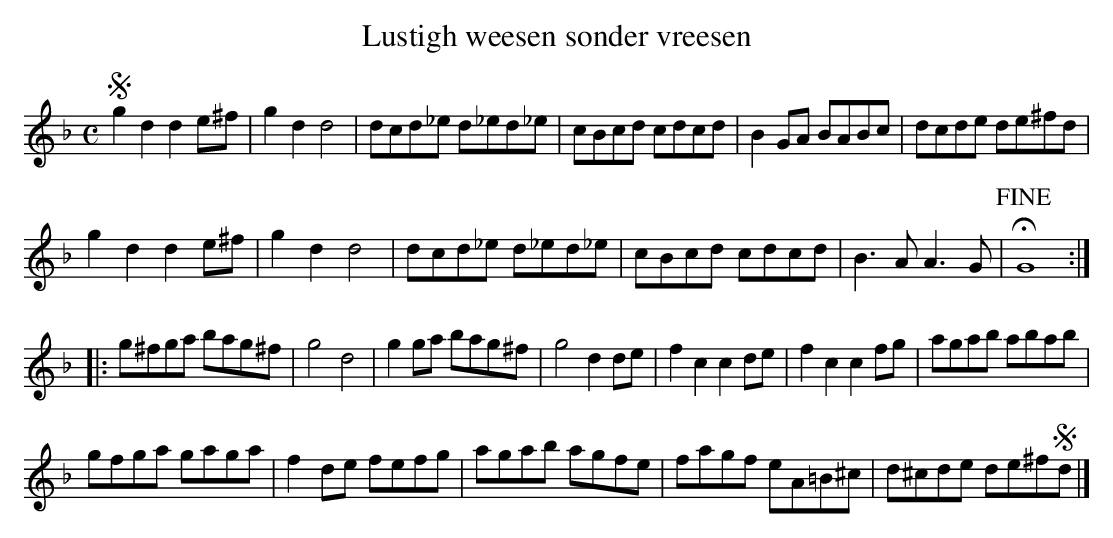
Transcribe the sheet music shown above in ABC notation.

X:1
T:Lustigh weesen sonder vreesen
M:C
K:Gdor
!segno!g2d2d2e^f|g2d2d4|dcd_e d_ed_e|cBcd cdcd|B2GA BABc|dcde de^fd|
g2d2d2e^f|g2d2d4|dcd_e d_ed_e|cBcd cdcd|B3AA3G|!fermata!!fine!G8:|
|:g^fga bag^f|g4d4|g2ga bag^f|g4d2de|f2c2c2de|f2c2c2fg|agab abab|
gfga gaga|f2de fefg|agab agfe|fagf eA=B^c|d^cde de^f!segno!d|]
